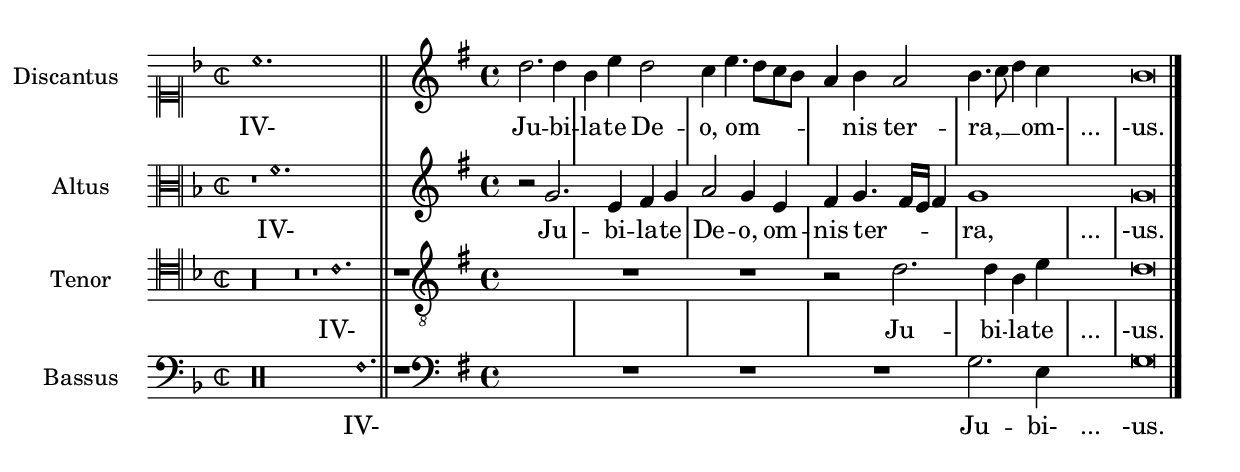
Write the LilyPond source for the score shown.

%% DO NOT EDIT this file manually; it is automatically
%% generated from LSR http://lsr.di.unimi.it
%% Make any changes in LSR itself, or in Documentation/snippets/new/ ,
%% and then run scripts/auxiliar/makelsr.py
%%
%% This file is in the public domain.
\version "2.18.0"

\header {
  lsrtags = "ancient-notation, real-music, really-cool, template"

  texidoc = "
When transcribing mensural music, an incipit at the beginning of the
piece is useful to indicate the original key and tempo. While today
musicians are used to bar lines in order to faster recognize rhythmic
patterns, bar lines were not yet invented during the period of mensural
music; in fact, the meter often changed after every few notes. As a
compromise, bar lines are often printed between the staves rather than
on the staves.

"
  doctitle = "Ancient notation template -- modern transcription of mensural music"
} % begin verbatim

global = {
  \set Score.skipBars = ##t

  % incipit
  \once \hide Score.SystemStartBracket
   % Set tight spacing
  \override Score.SpacingSpanner.spacing-increment = #1.0
  \key f \major
  \time 2/2
  \once \override Staff.TimeSignature.style = #'neomensural
  \override Voice.NoteHead.style = #'neomensural
  \override Voice.Rest.style = #'neomensural
  \set Staff.printKeyCancellation = ##f
  \cadenzaOn % turn off bar lines
  \skip 1*10
  \once \override Staff.BarLine.transparent = ##f
  \bar "||"
  \skip 1*1 % need this extra \skip such that clef change comes
            % after bar line
  \bar ""

  % main
  \cadenzaOff % turn bar lines on again
  \once \override Staff.Clef.full-size-change = ##t
  \set Staff.forceClef = ##t
  \key g \major
  \time 4/4
  \override Voice.NoteHead.style = #'default
  \override Voice.Rest.style = #'default

  % Setting printKeyCancellation back to #t must not
  % occur in the first bar after the incipit.  Dto. for forceClef.
  % Therefore, we need an extra \skip.
  \skip 1*1
  \set Staff.printKeyCancellation = ##t
  \set Staff.forceClef = ##f

  \skip 1*7 % the actual music

  % let finis bar go through all staves
  \override Staff.BarLine.transparent = ##f

  % finis bar
  \bar "|."
}

discantusNotes = {
  \transpose c' c'' {
    \set Staff.instrumentName = #"Discantus  "

    % incipit
    \clef "neomensural-c1"
    c'1. s2   % two bars
    \skip 1*8 % eight bars
    \skip 1*1 % one bar

    % main
    \clef "treble"
    d'2. d'4 |
    b e' d'2 |
    c'4 e'4.( d'8 c' b |
    a4) b a2 |
    b4.( c'8 d'4) c'4 |
    \once \hide NoteHead c'1 |
    b\breve |
  }
}

discantusLyrics = \lyricmode {
  % incipit
  IV-

  % main
  Ju -- bi -- |
  la -- te De -- |
  o, om --
  nis ter -- |
  ra, __ om- |
  "..." |
  -us. |
}

altusNotes = {
  \transpose c' c'' {
    \set Staff.instrumentName = #"Altus  "

    % incipit
    \clef "neomensural-c3"
    r1        % one bar
    f1. s2    % two bars
    \skip 1*7 % seven bars
    \skip 1*1 % one bar

    % main
    \clef "treble"
    r2 g2. e4 fis g | % two bars
    a2 g4 e |
    fis g4.( fis16 e fis4) |
    g1 |
    \once \hide NoteHead g1 |
    g\breve |
  }
}

altusLyrics = \lyricmode {
  % incipit
  IV-

  % main
  Ju -- bi -- la -- te | % two bars
  De -- o, om -- |
  nis ter -- ra, |
  "..." |
  -us. |
}

tenorNotes = {
  \transpose c' c' {
    \set Staff.instrumentName = #"Tenor  "

    % incipit
    \clef "neomensural-c4"
    r\longa   % four bars
    r\breve   % two bars
    r1        % one bar
    c'1. s2   % two bars
    \skip 1*1 % one bar
    \skip 1*1 % one bar

    % main
    \clef "treble_8"
    R1 |
    R1 |
    R1 |
    r2 d'2. d'4 b e' | % two bars
    \once \hide NoteHead e'1 |
    d'\breve |
  }
}

tenorLyrics = \lyricmode {
  % incipit
  IV-

  % main
  Ju -- bi -- la -- te | % two bars
  "..." |
  -us. |
}

bassusNotes = {
  \transpose c' c' {
    \set Staff.instrumentName = #"Bassus  "

    % incipit
    \clef "bass"
    r\maxima  % eight bars
    f1. s2    % two bars
    \skip 1*1 % one bar

    % main
    \clef "bass"
    R1 |
    R1 |
    R1 |
    R1 |
    g2. e4 |
    \once \hide NoteHead e1 |
    g\breve |
  }
}

bassusLyrics = \lyricmode {
  % incipit
  IV-

  % main
  Ju -- bi- |
  "..." |
  -us. |
}

\score {
  \new StaffGroup = choirStaff <<
    \new Voice =
      "discantusNotes" << \global \discantusNotes >>
    \new Lyrics =
      "discantusLyrics" \lyricsto discantusNotes { \discantusLyrics }
    \new Voice =
      "altusNotes" << \global \altusNotes >>
    \new Lyrics =
      "altusLyrics" \lyricsto altusNotes { \altusLyrics }
    \new Voice =
      "tenorNotes" << \global \tenorNotes >>
    \new Lyrics =
      "tenorLyrics" \lyricsto tenorNotes { \tenorLyrics }
    \new Voice =
      "bassusNotes" << \global \bassusNotes >>
    \new Lyrics =
      "bassusLyrics" \lyricsto bassusNotes { \bassusLyrics }
  >>
  \layout {
    \context {
      \Score

      % no bars in staves
      \hide BarLine

      % incipit should not start with a start delimiter
      \remove "System_start_delimiter_engraver"
    }
    \context {
      \Voice

      % no slurs
      \hide Slur

      % The command below can be commented out in
      % short scores, but especially for large scores you
      % will typically yield better line breaking and improve
      % overall spacing if you do not comment the command out.

      \remove "Forbid_line_break_engraver"
    }
  }
}
